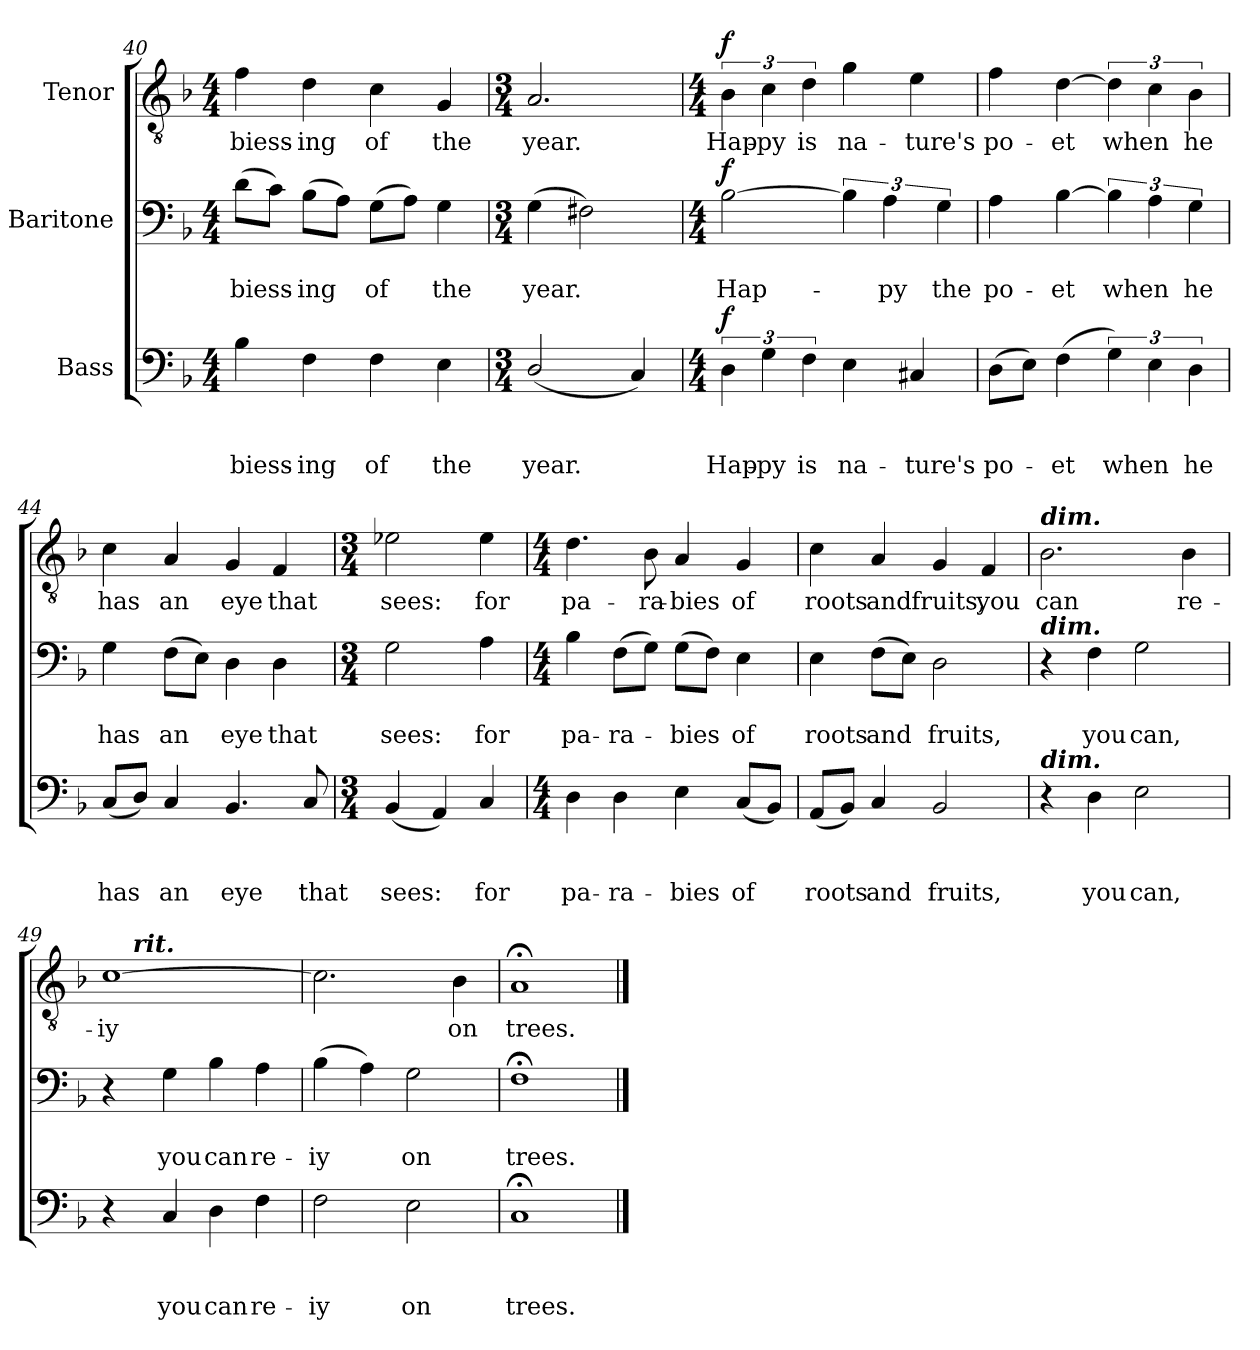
**kern	**text	**text	**text	**dynam	**kern	**text	**text	**dynam	**kern	**text	**dynam
*part3	*part3	*part3	*part3	*part3	*part2	*part2	*part2	*part2	*part1	*part1	*part1
*staff3	*staff3	*staff3	*staff3	*staff3	*staff2	*staff2	*staff2	*staff2	*staff1	*staff1	*staff1
*I"Bass	*	*	*	*	*I"Baritone	*	*	*	*I"Tenor	*	*
*clefF4	*	*	*	*	*clefF4	*	*	*	*clefGv2	*	*
*k[b-]	*	*	*	*	*k[b-]	*	*	*	*k[b-]	*	*
*F:	*	*	*	*	*F:	*	*	*	*F:	*	*
*M4/4	*	*	*	*	*M4/4	*	*	*	*M4/4	*	*
=40	=40	=40	=40	=40	=40	=40	=40	=40	=40	=40	=40
!	!	!	!LO:LY:b	!	!	!	!LO:LY:b	!	!	!LO:LY:b	!
4B-\	.	.	biess-	.	(>8d\L	.	biess-	.	4f\	biess-	.
.	.	.	.	.	8c\J)	.	.	.	.	.	.
!	!	!	!LO:LY:b	!	!	!	!LO:LY:b	!	!	!LO:LY:b	!
4F\	.	.	-ing	.	(>8B-\L	.	-ing	.	4d\	-ing	.
.	.	.	.	.	8A\J)	.	.	.	.	.	.
!	!	!	!LO:LY:b	!	!	!	!LO:LY:b	!	!	!LO:LY:b	!
4F\	.	.	of	.	(>8G\L	.	of	.	4c\	of	.
.	.	.	.	.	8A\J)	.	.	.	.	.	.
!	!	!	!LO:LY:b	!	!	!	!LO:LY:b	!	!	!LO:LY:b	!
4E\	.	.	the	.	4G\	.	the	.	4G/	the	.
=41	=41	=41	=41	=41	=41	=41	=41	=41	=41	=41	=41
*M3/4	*	*	*	*	*M3/4	*	*	*	*M3/4	*	*
!	!	!	!LO:LY:b	!	!	!	!LO:LY:b	!	!	!LO:LY:b	!
(<2D/	.	.	year.	.	(>4G\	.	year.	.	2.A/	year.	.
.	.	.	.	.	2F#X\)	.	.	.	.	.	.
4C/)	.	.	.	.	.	.	.	.	.	.	.
=42	=42	=42	=42	=42	=42	=42	=42	=42	=42	=42	=42
*M4/4	*	*	*	*	*M4/4	*	*	*	*M4/4	*	*
!	!	!	!LO:LY:b	!LO:DY:a	!	!	!LO:LY:b	!LO:DY:a	!	!LO:LY:b	!LO:DY:a
6D\	.	.	Hap-	f	[>2B-\	.	Hap-	f	6B-\	Hap-	f
!	!	!	!LO:LY:b	!	!	!	!	!	!	!LO:LY:b	!
6G\	.	.	-py	.	.	.	.	.	6c\	-py	.
!	!	!	!LO:LY:b	!	!	!	!	!	!	!LO:LY:b	!
6F\	.	.	is	.	.	.	.	.	6d\	is	.
!	!	!	!LO:LY:b	!	!	!	!	!	!	!LO:LY:b	!
4E\	.	.	na-	.	6B-\]	.	.	.	4g\	na-	.
!	!	!	!	!	!	!	!LO:LY:b	!	!	!	!
.	.	.	.	.	6A\	.	-py	.	.	.	.
!	!	!	!LO:LY:b	!	!	!	!	!	!	!LO:LY:b	!
4C#X/	.	.	-ture's	.	.	.	.	.	4e\	-ture's	.
!	!	!	!	!	!	!	!LO:LY:b	!	!	!	!
.	.	.	.	.	6G\	.	the	.	.	.	.
!!LO:LB:g=z
=43	=43	=43	=43	=43	=43	=43	=43	=43	=43	=43	=43
!	!	!	!LO:LY:b	!	!	!	!LO:LY:b	!	!	!LO:LY:b	!
(>8D\L	.	.	po-	.	4A\	.	po-	.	4f\	po-	.
8E\J)	.	.	.	.	.	.	.	.	.	.	.
!	!	!	!LO:LY:b	!	!	!	!LO:LY:b	!	!	!LO:LY:b	!
(>4F\	.	.	-et	.	[>4B-\	.	-et	.	[>4d\	-et	.
!	!	!	!LO:LY:b	!	!	!	!LO:LY:b	!	!	!LO:LY:b	!
6G\)	.	.	when	.	6B-\]	.	when	.	6d\]	when	.
6E\	.	.	.	.	6A\	.	.	.	6c\	.	.
!	!	!	!LO:LY:b	!	!	!	!LO:LY:b	!	!	!LO:LY:b	!
6D\	.	.	he	.	6G\	.	he	.	6B-\	he	.
=44	=44	=44	=44	=44	=44	=44	=44	=44	=44	=44	=44
!	!	!	!LO:LY:b	!	!	!	!LO:LY:b	!	!	!LO:LY:b	!
(<8C/L	.	.	has	.	4G\	.	has	.	4c\	has	.
8D/J)	.	.	.	.	.	.	.	.	.	.	.
!	!	!	!LO:LY:b	!	!	!	!LO:LY:b	!	!	!LO:LY:b	!
4C/	.	.	an	.	(>8F\L	.	an	.	4A/	an	.
.	.	.	.	.	8E\J)	.	.	.	.	.	.
!	!	!	!LO:LY:b	!	!	!	!LO:LY:b	!	!	!LO:LY:b	!
4.BB-/	.	.	eye	.	4D\	.	eye	.	4G/	eye	.
!	!	!	!	!	!	!	!LO:LY:b	!	!	!LO:LY:b	!
.	.	.	.	.	4D\	.	that	.	4F/	that	.
!	!	!	!LO:LY:b	!	!	!	!	!	!	!	!
8C/	.	.	that	.	.	.	.	.	.	.	.
=45	=45	=45	=45	=45	=45	=45	=45	=45	=45	=45	=45
*M3/4	*	*	*	*	*M3/4	*	*	*	*M3/4	*	*
!	!	!	!LO:LY:b	!	!	!	!LO:LY:b	!	!	!LO:LY:b	!
(<4BB-/	.	.	sees:	.	2G\	.	sees:	.	2e-X\	sees:	.
4AA/)	.	.	.	.	.	.	.	.	.	.	.
!	!	!	!LO:LY:b	!	!	!	!LO:LY:b	!	!	!LO:LY:b	!
4C/	.	.	for	.	4A\	.	for	.	4e-\	for	.
=46	=46	=46	=46	=46	=46	=46	=46	=46	=46	=46	=46
*M4/4	*	*	*	*	*M4/4	*	*	*	*M4/4	*	*
!	!	!	!LO:LY:b	!	!	!	!LO:LY:b	!	!	!LO:LY:b	!
4D\	.	.	pa-	.	4B-\	.	pa-	.	4.d\	pa-	.
!	!	!	!LO:LY:b	!	!	!	!LO:LY:b	!	!	!	!
4D\	.	.	-ra-	.	(>8F\L	.	-ra-	.	.	.	.
!	!	!	!	!	!	!	!	!	!	!LO:LY:b	!
.	.	.	.	.	8G\J)	.	.	.	8B-\	-ra-	.
!	!	!	!LO:LY:b	!	!	!	!LO:LY:b	!	!	!LO:LY:b	!
4E\	.	.	-bies	.	(>8G\L	.	-bies	.	4A/	-bies	.
.	.	.	.	.	8F\J)	.	.	.	.	.	.
!	!	!	!LO:LY:b	!	!	!	!LO:LY:b	!	!	!LO:LY:b	!
(<8C/L	.	.	of	.	4E\	.	of	.	4G/	of	.
8BB-/J)	.	.	.	.	.	.	.	.	.	.	.
!!LO:LB:g=z
=47	=47	=47	=47	=47	=47	=47	=47	=47	=47	=47	=47
!	!	!	!LO:LY:b	!	!	!	!LO:LY:b	!	!	!LO:LY:b	!
(<8AA/L	.	.	roots	.	4E\	.	roots	.	4c\	roots	.
8BB-/J)	.	.	.	.	.	.	.	.	.	.	.
!	!	!	!LO:LY:b	!	!	!	!LO:LY:b	!	!	!LO:LY:b	!
4C/	.	.	and	.	(>8F\L	.	and	.	4A/	and	.
.	.	.	.	.	8E\J)	.	.	.	.	.	.
!	!	!	!LO:LY:b	!	!	!	!LO:LY:b	!	!	!LO:LY:b	!
2BB-/	.	.	fruits,	.	2D\	.	fruits,	.	4G/	fruits,	.
!	!	!	!	!	!	!	!	!	!	!LO:LY:b	!
.	.	.	.	.	.	.	.	.	4F/	you	.
=48	=48	=48	=48	=48	=48	=48	=48	=48	=48	=48	=48
!	!	!	!	!	!	!	!	!	!LO:TX:a:Bi:t=dim.	!	!
!	!	!	!	!	!LO:TX:a:Bi:t=dim.	!	!	!	!	!	!
!LO:TX:a:Bi:t=dim.	!	!	!	!	!	!	!	!	!	!	!
!	!	!	!	!	!	!	!	!	!	!LO:LY:b	!
4r	.	.	.	.	4r	.	.	.	2.B-\	can	.
!	!	!	!LO:LY:b	!	!	!	!LO:LY:b	!	!	!	!
4D\	.	.	you	.	4F\	.	you	.	.	.	.
!	!	!	!LO:LY:b	!	!	!	!LO:LY:b	!	!	!	!
2E\	.	.	can,	.	2G\	.	can,	.	.	.	.
!	!	!	!	!	!	!	!	!	!	!LO:LY:b	!
.	.	.	.	.	.	.	.	.	4B-\	re-	.
=49	=49	=49	=49	=49	=49	=49	=49	=49	=49	=49	=49
!	!	!	!	!	!	!	!	!	!	!LO:LY:b	!
*	*	*	*	*	*	*	*	*	*^	*	*
4r	.	.	.	.	4r	.	.	.	[>1c	8ryy	-iy	.
!	!	!	!	!	!	!	!	!	!	!LO:TX:a:Bi:t=rit.	!	!
.	.	.	.	.	.	.	.	.	.	2..ryy	.	.
!	!	!	!LO:LY:b	!	!	!	!LO:LY:b	!	!	!	!	!
4C/	.	.	you	.	4G\	.	you	.	.	.	.	.
!	!	!	!LO:LY:b	!	!	!	!LO:LY:b	!	!	!	!	!
4D\	.	.	can	.	4B-\	.	can	.	.	.	.	.
!	!	!	!LO:LY:b	!	!	!	!LO:LY:b	!	!	!	!	!
4F\	.	.	re-	.	4A\	.	re-	.	.	.	.	.
=50	=50	=50	=50	=50	=50	=50	=50	=50	=50	=50	=50	=50
!	!	!	!LO:LY:b	!	!	!	!LO:LY:b	!	!	!	!	!
*	*	*	*	*	*	*	*	*	*v	*v	*	*
2F\	.	.	-iy	.	(>4B-\	.	-iy	.	2.c\]	.	.
.	.	.	.	.	4A\)	.	.	.	.	.	.
!	!	!	!LO:LY:b	!	!	!	!LO:LY:b	!	!	!	!
2E\	.	.	on	.	2G\	.	on	.	.	.	.
!	!	!	!	!	!	!	!	!	!	!LO:LY:b	!
.	.	.	.	.	.	.	.	.	4B-\	on	.
=51	=51	=51	=51	=51	=51	=51	=51	=51	=51	=51	=51
!	!	!	!LO:LY:b	!	!	!	!LO:LY:b	!	!	!LO:LY:b	!
1C;	.	.	trees.	.	1F;<	.	trees.	.	1A;	trees.	.
==	==	==	==	==	==	==	==	==	==	==	==
*-	*-	*-	*-	*-	*-	*-	*-	*-	*-	*-	*-
